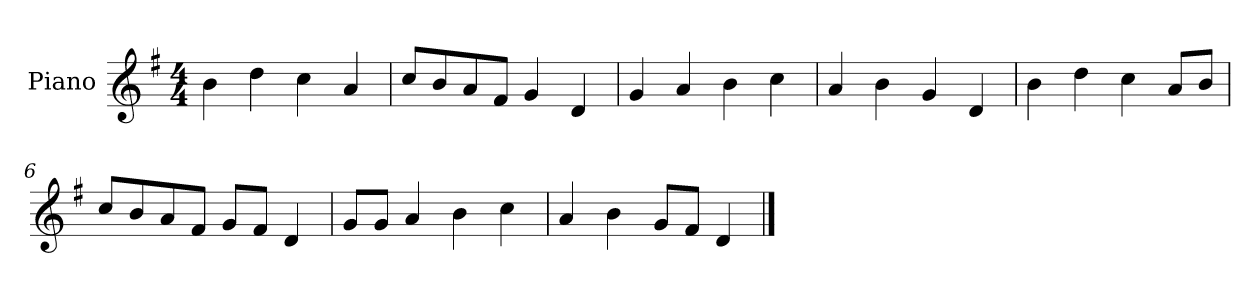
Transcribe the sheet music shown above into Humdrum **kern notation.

**kern
*part1
*staff1
*I"Piano
*I'P-no
*clefG2
*k[f#]
*M4/4
*MM90
=1
4b\
4dd\
4cc\
4a/
=2
8cc/L
8b/
8a/
8f#/J
4g/
4d/
=3
4g/
4a/
4b\
4cc\
=4
4a/
4b\
4g/
4d/
=5
4b\
4dd\
4cc\
8a/L
8b/J
=6
8cc/L
8b/
8a/
8f#/J
8g/L
8f#/J
4d/
=7
8g/L
8g/J
4a/
4b\
4cc\
!!LO:LB:g=z
=8
4a/
4b\
8g/L
8f#/J
4d/
==
*-
